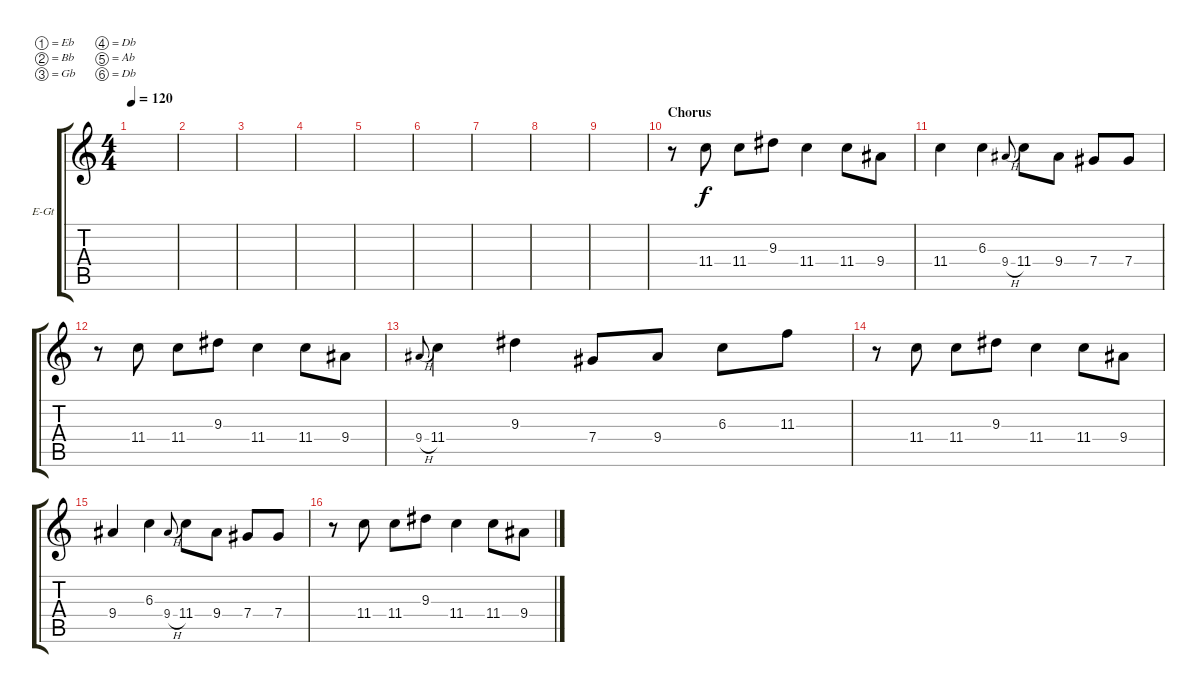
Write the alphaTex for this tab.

\defaultSystemsLayout 4
\bracketExtendMode groupsimilarinstruments
\firstSystemTrackNameOrientation horizontal
\otherSystemsTrackNameOrientation horizontal
\track ("Electric Guitar (Clean)" "E-Gt") {instrument electricguitarclean}
\staff {score tabs}
\tuning (Eb4 Bb3 Gb3 Db3 Ab2 Db2)
\ts (4 4)
\tempo 120
\clef g2
\ks c
|
|
|
|
|
|
|
|
|
\section ("" "Chorus")
r.8 11.4.8 11.4.8 9.3.8 11.4.4 11.4.8 9.4.8 |
11.4.4 6.3.4 9.4{h}.8{gr onbeat} 11.4.8 9.4.8 7.4.8 7.4.8 |
r.8 11.4.8 11.4.8 9.3.8 11.4.4 11.4.8 9.4.8 |
9.4{h}.8{gr onbeat} 11.4.4 9.3.4 7.4.8 9.4.8 6.3.8 11.3.8 |
r.8 11.4.8 11.4.8 9.3.8 11.4.4 11.4.8 9.4.8 |
9.4.4 6.3.4 9.4{h}.8{gr onbeat} 11.4.8 9.4.8 7.4.8 7.4.8 |
r.8 11.4.8 11.4.8 9.3.8 11.4.4 11.4.8 9.4.8
